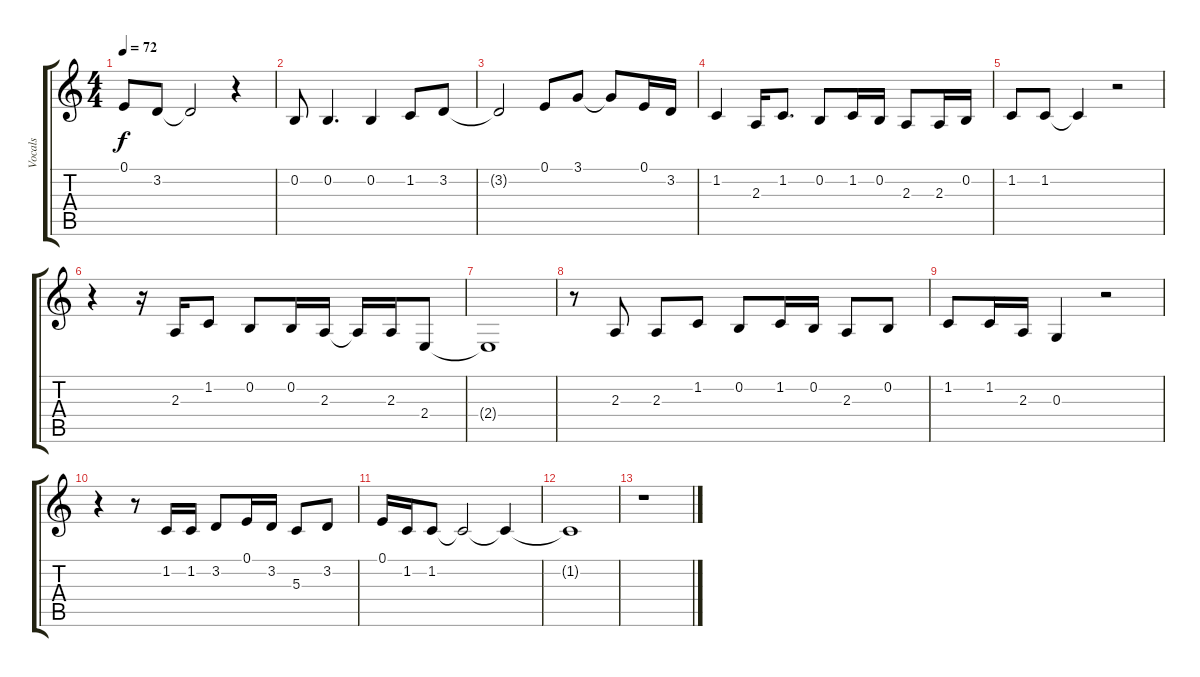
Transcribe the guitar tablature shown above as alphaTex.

\track ("Vocals" "Vocals") {instrument lead1square}
\staff {score tabs}
\tuning (E4 B3 G3 D3 A2 E2) {hide}
\ts (4 4)
\tempo 72
\clef g2
\ks c
0.1{t}.8{dy f} 3.2.8 3.2{t}.2 r.4 |
0.2.8 0.2.4{d} 0.2.4 1.2.8 3.2.8 |
3.2{t}.2 0.1.8 3.1.8 3.1{t}.8 0.1.16 3.2.16 |
1.2.4 2.3.16 1.2.8{d} 0.2.8 1.2.16 0.2.16 2.3.8 2.3.16 0.2.16 |
1.2.8 1.2.8 1.2{t}.4 r.2 |
r.4 r.16 2.3.16 1.2.8 0.2.8 0.2.16 2.3.16 2.3{t}.16 2.3.16 2.4.8 |
2.4{t}.1{volume 3} |
r.8{volume 15} 2.3.8 2.3.8 1.2.8 0.2.8 1.2.16 0.2.16 2.3.8 0.2.8 |
1.2.8 1.2.16 2.3.16 0.3.4 r.2 |
r.4 r.8 1.2.16 1.2.16 3.2.8 0.1.16 3.2.16 5.3.8 3.2.8 |
0.1.16 1.2.16 1.2.8 1.2{t}.2{volume 7} 1.2{t}.4 |
1.2{t}.1 |
r.1
